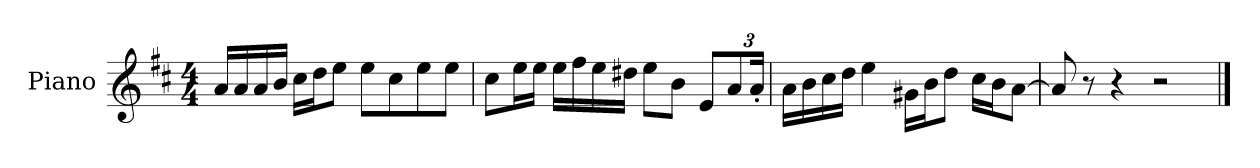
**kern
*part1
*staff1
*I"Piano
*I'P-no
*clefG2
*k[f#c#]
*M4/4
*MM90
=1
16a/LL
16a/
16a/
16b/JJ
16cc#\LL
16dd\J
8ee\J
8ee\L
8cc#\
8ee\
8ee\J
=2
8cc#\L
16ee\L
16ee\JJ
16ee\LL
16ff#\
16ee\
16dd#X\JJ
8ee\L
8b\J
8e/L
*Xbrackettup
12a/
24a'/Jk
=3
16a\LL
16b\
16cc#\
16dd\JJ
4ee\
16g#X\LL
16b\J
8dd\J
16cc#\LL
16b\J
[8a\J
=4
8a/]
8r
4r
2r
==
*-
